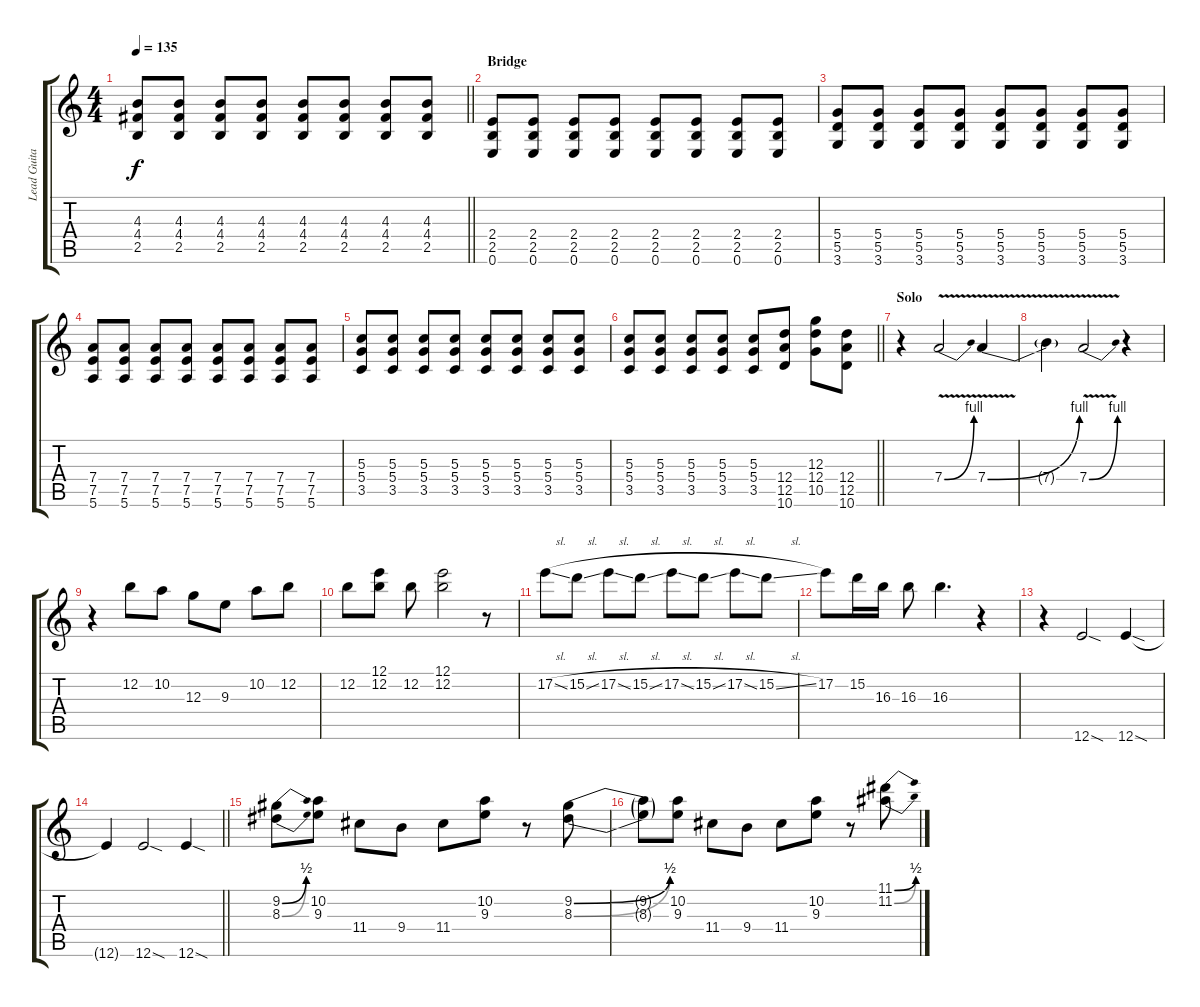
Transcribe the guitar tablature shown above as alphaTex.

\track ("Lead Guitar" "Lead Guita") {instrument distortionguitar}
\staff {score tabs}
\tuning (E4 B3 G3 D3 A2 E2) {hide}
\ts (4 4)
\tempo 135
\clef g2
\barLineRight lightlight
\ks c
(4.3 4.4 2.5).8{dy f} (4.3 4.4 2.5).8 (4.3 4.4 2.5).8 (4.3 4.4 2.5).8 (4.3 4.4 2.5).8 (4.3 4.4 2.5).8 (4.3 4.4 2.5).8 (4.3 4.4 2.5).8 |
\section ("" "Bridge")
(2.4 2.5 0.6).8 (2.4 2.5 0.6).8 (2.4 2.5 0.6).8 (2.4 2.5 0.6).8 (2.4 2.5 0.6).8 (2.4 2.5 0.6).8 (2.4 2.5 0.6).8 (2.4 2.5 0.6).8 |
(5.4 5.5 3.6).8 (5.4 5.5 3.6).8 (5.4 5.5 3.6).8 (5.4 5.5 3.6).8 (5.4 5.5 3.6).8 (5.4 5.5 3.6).8 (5.4 5.5 3.6).8 (5.4 5.5 3.6).8 |
(7.4 7.5 5.6).8 (7.4 7.5 5.6).8 (7.4 7.5 5.6).8 (7.4 7.5 5.6).8 (7.4 7.5 5.6).8 (7.4 7.5 5.6).8 (7.4 7.5 5.6).8 (7.4 7.5 5.6).8 |
(5.3 5.4 3.5).8 (5.3 5.4 3.5).8 (5.3 5.4 3.5).8 (5.3 5.4 3.5).8 (5.3 5.4 3.5).8 (5.3 5.4 3.5).8 (5.3 5.4 3.5).8 (5.3 5.4 3.5).8 |
\barLineRight lightlight
(5.3 5.4 3.5).8 (5.3 5.4 3.5).8 (5.3 5.4 3.5).8 (5.3 5.4 3.5).8 (5.3 5.4 3.5).8 (12.4 12.5 10.6).8 (12.3 12.4 10.5).8 (12.4 12.5 10.6).8 |
\section ("" "Solo")
r.4 7.4{be (bend 0 0 60 4) v}.2 7.4{be (bend 0 0 60 4) v}.4 |
7.4{t}.4 7.4{be (bend 0 0 60 4) v}.2 r.4 |
r.4 12.2.8 10.2.8 12.3.8 9.3.8 10.2.8 12.2.8 |
12.2.8 (12.1 12.2).8 12.2.8 (12.1 12.2).2 r.8 |
17.2{sl}.8 15.2{sl}.8 17.2{sl}.8 15.2{sl}.8 17.2{sl}.8 15.2{sl}.8 17.2{sl}.8 15.2{sl}.8 |
17.2.8 15.2.16 16.3.16 16.3.8 16.3.4{d} r.4 |
r.4 12.6{sod}.2 12.6{sod}.4 |
\barLineRight lightlight
12.6{t}.4 12.6{sod}.2 12.6{sod}.4 |
(9.2{be (bend 0 0 60 2)} 8.3{be (bend 0 0 60 2)}).8 (10.2 9.3).8 11.4.8 9.4.8 11.4.8 (10.2 9.3).8 r.8 (9.2{be (bend 0 0 60 2)} 8.3{be (bend 0 0 60 2)}).8 |
(9.2{t} 8.3{t}).8 (10.2 9.3).8 11.4.8 9.4.8 11.4.8 (10.2 9.3).8 r.8 (11.1{be (bend 0 0 60 2)} 11.2{be (bend 0 0 60 2)}).8
